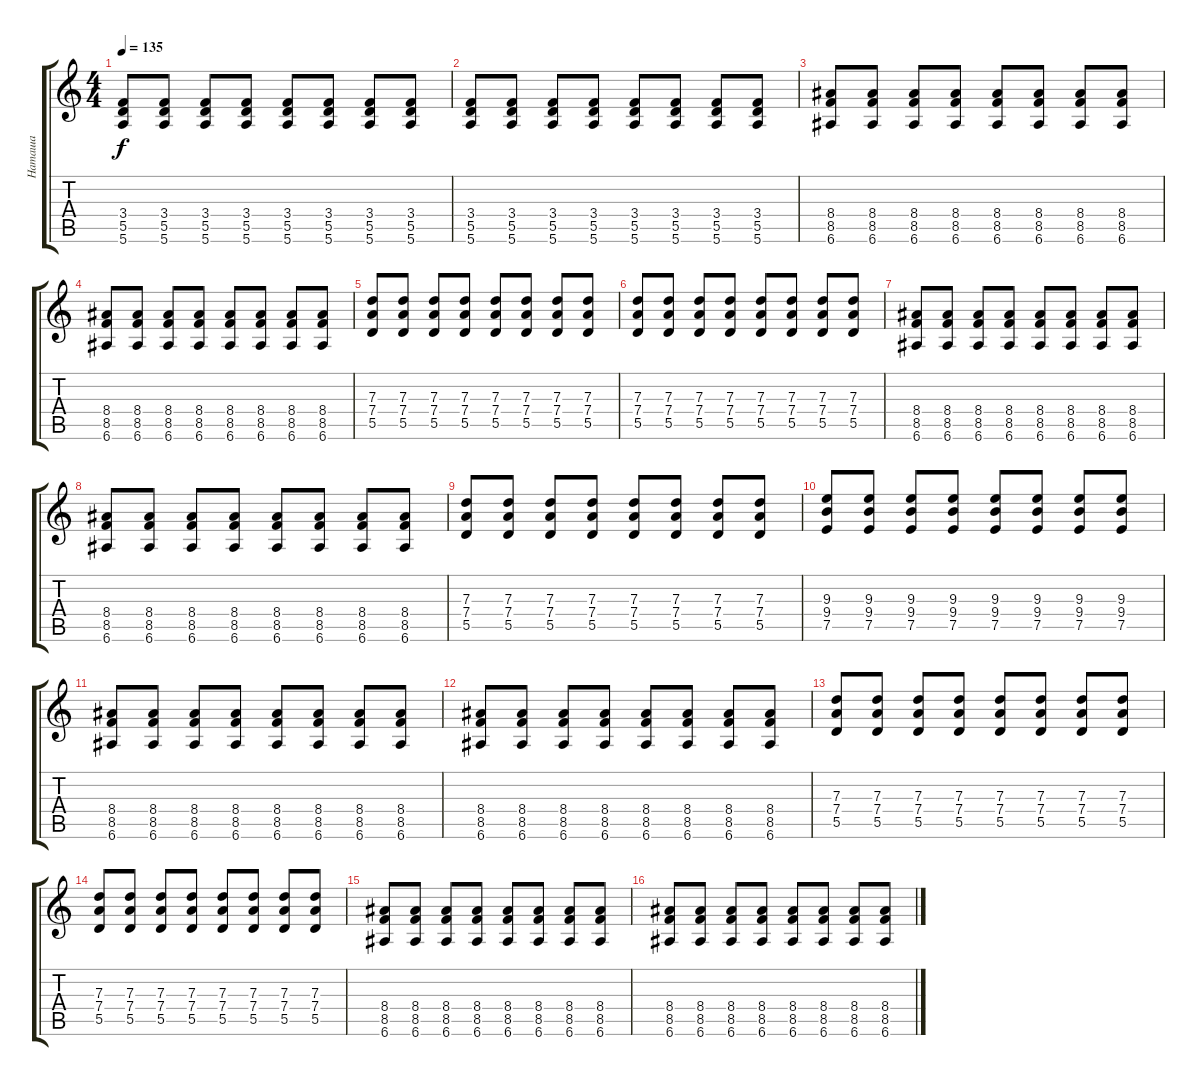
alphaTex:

\track ("Наташа" "Наташа") {instrument overdrivenguitar}
\staff {score tabs}
\tuning (E4 B3 G3 D3 A2 E2) {hide}
\ts (4 4)
\tempo 135
\clef g2
\ks c
(3.4 5.5 5.6).8{dy f} (3.4 5.5 5.6).8 (3.4 5.5 5.6).8 (3.4 5.5 5.6).8 (3.4 5.5 5.6).8 (3.4 5.5 5.6).8 (3.4 5.5 5.6).8 (3.4 5.5 5.6).8 |
(3.4 5.5 5.6).8 (3.4 5.5 5.6).8 (3.4 5.5 5.6).8 (3.4 5.5 5.6).8 (3.4 5.5 5.6).8 (3.4 5.5 5.6).8 (3.4 5.5 5.6).8 (3.4 5.5 5.6).8 |
(8.4 8.5 6.6).8 (8.4 8.5 6.6).8 (8.4 8.5 6.6).8 (8.4 8.5 6.6).8 (8.4 8.5 6.6).8 (8.4 8.5 6.6).8 (8.4 8.5 6.6).8 (8.4 8.5 6.6).8 |
(8.4 8.5 6.6).8 (8.4 8.5 6.6).8 (8.4 8.5 6.6).8 (8.4 8.5 6.6).8 (8.4 8.5 6.6).8 (8.4 8.5 6.6).8 (8.4 8.5 6.6).8 (8.4 8.5 6.6).8 |
(7.3 7.4 5.5).8 (7.3 7.4 5.5).8 (7.3 7.4 5.5).8 (7.3 7.4 5.5).8 (7.3 7.4 5.5).8 (7.3 7.4 5.5).8 (7.3 7.4 5.5).8 (7.3 7.4 5.5).8 |
(7.3 7.4 5.5).8 (7.3 7.4 5.5).8 (7.3 7.4 5.5).8 (7.3 7.4 5.5).8 (7.3 7.4 5.5).8 (7.3 7.4 5.5).8 (7.3 7.4 5.5).8 (7.3 7.4 5.5).8 |
(8.4 8.5 6.6).8 (8.4 8.5 6.6).8 (8.4 8.5 6.6).8 (8.4 8.5 6.6).8 (8.4 8.5 6.6).8 (8.4 8.5 6.6).8 (8.4 8.5 6.6).8 (8.4 8.5 6.6).8 |
(8.4 8.5 6.6).8 (8.4 8.5 6.6).8 (8.4 8.5 6.6).8 (8.4 8.5 6.6).8 (8.4 8.5 6.6).8 (8.4 8.5 6.6).8 (8.4 8.5 6.6).8 (8.4 8.5 6.6).8 |
(7.3 7.4 5.5).8 (7.3 7.4 5.5).8 (7.3 7.4 5.5).8 (7.3 7.4 5.5).8 (7.3 7.4 5.5).8 (7.3 7.4 5.5).8 (7.3 7.4 5.5).8 (7.3 7.4 5.5).8 |
(9.3 9.4 7.5).8 (9.3 9.4 7.5).8 (9.3 9.4 7.5).8 (9.3 9.4 7.5).8 (9.3 9.4 7.5).8 (9.3 9.4 7.5).8 (9.3 9.4 7.5).8 (9.3 9.4 7.5).8 |
(8.4 8.5 6.6).8 (8.4 8.5 6.6).8 (8.4 8.5 6.6).8 (8.4 8.5 6.6).8 (8.4 8.5 6.6).8 (8.4 8.5 6.6).8 (8.4 8.5 6.6).8 (8.4 8.5 6.6).8 |
(8.4 8.5 6.6).8 (8.4 8.5 6.6).8 (8.4 8.5 6.6).8 (8.4 8.5 6.6).8 (8.4 8.5 6.6).8 (8.4 8.5 6.6).8 (8.4 8.5 6.6).8 (8.4 8.5 6.6).8 |
(7.3 7.4 5.5).8 (7.3 7.4 5.5).8 (7.3 7.4 5.5).8 (7.3 7.4 5.5).8 (7.3 7.4 5.5).8 (7.3 7.4 5.5).8 (7.3 7.4 5.5).8 (7.3 7.4 5.5).8 |
(7.3 7.4 5.5).8 (7.3 7.4 5.5).8 (7.3 7.4 5.5).8 (7.3 7.4 5.5).8 (7.3 7.4 5.5).8 (7.3 7.4 5.5).8 (7.3 7.4 5.5).8 (7.3 7.4 5.5).8 |
(8.4 8.5 6.6).8 (8.4 8.5 6.6).8 (8.4 8.5 6.6).8 (8.4 8.5 6.6).8 (8.4 8.5 6.6).8 (8.4 8.5 6.6).8 (8.4 8.5 6.6).8 (8.4 8.5 6.6).8 |
(8.4 8.5 6.6).8 (8.4 8.5 6.6).8 (8.4 8.5 6.6).8 (8.4 8.5 6.6).8 (8.4 8.5 6.6).8 (8.4 8.5 6.6).8 (8.4 8.5 6.6).8 (8.4 8.5 6.6).8
